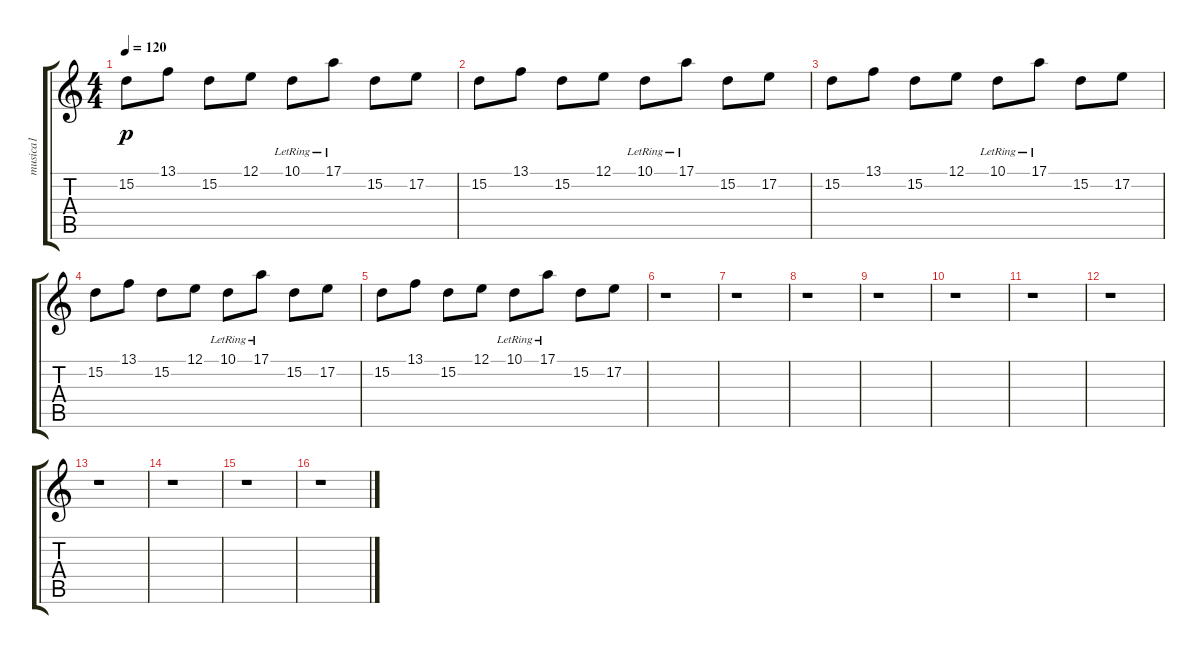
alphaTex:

\track ("musica1" "musica1") {instrument stringensemble1}
\staff {score tabs}
\tuning (E4 B3 G3 D3 A2 E2) {hide}
\ts (4 4)
\tempo 120
\clef g2
\ks c
15.2.8{dy p balance 8 instrument marimba} 13.1.8{instrument marimba} 15.2.8{instrument marimba} 12.1.8{instrument marimba} 10.1{lr}.8{instrument marimba} 17.1{lr}.8{instrument marimba} 15.2.8{instrument marimba} 17.2.8{instrument marimba} |
15.2.8{balance 8 instrument marimba} 13.1.8{instrument marimba} 15.2.8{instrument marimba} 12.1.8{instrument marimba} 10.1{lr}.8{instrument marimba} 17.1{lr}.8{instrument marimba} 15.2.8{instrument marimba} 17.2.8{instrument marimba} |
15.2.8{balance 8 instrument marimba} 13.1.8{instrument marimba} 15.2.8{instrument marimba} 12.1.8{instrument marimba} 10.1{lr}.8{instrument marimba} 17.1{lr}.8{instrument marimba} 15.2.8{instrument marimba} 17.2.8{instrument marimba} |
15.2.8{balance 8 instrument marimba} 13.1.8{instrument marimba} 15.2.8{instrument marimba} 12.1.8{instrument marimba} 10.1{lr}.8{instrument marimba} 17.1{lr}.8{instrument marimba} 15.2.8{instrument marimba} 17.2.8{instrument marimba} |
15.2.8{balance 8 instrument marimba} 13.1.8{instrument marimba} 15.2.8{instrument marimba} 12.1.8{instrument marimba} 10.1{lr}.8{instrument marimba} 17.1{lr}.8{instrument marimba} 15.2.8{instrument marimba} 17.2.8{instrument marimba} |
r.1 |
r.1 |
r.1 |
r.1 |
r.1 |
r.1 |
r.1 |
r.1 |
r.1 |
r.1 |
r.1
